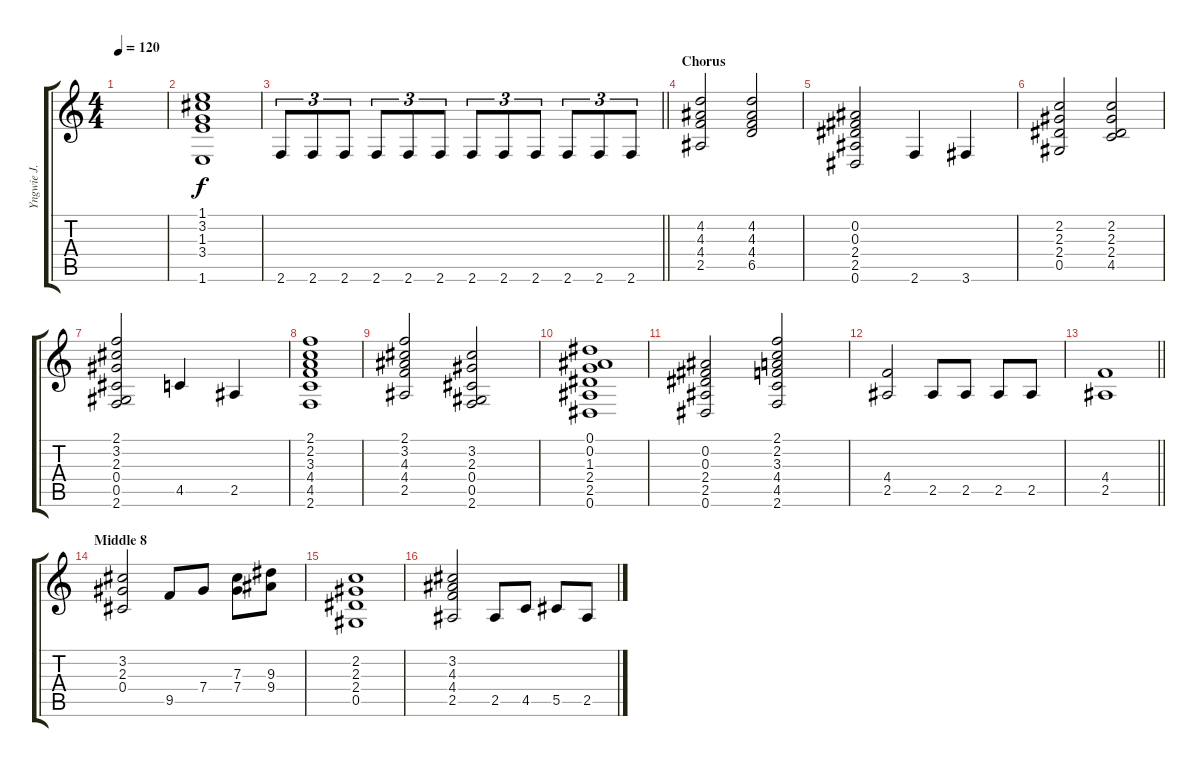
\track ("Yngwie J. Malmsteen" "Yngwie J. ") {instrument overdrivenguitar}
\staff {score tabs}
\tuning (Eb4 Bb3 Gb3 Db3 Ab2 Eb2) {hide}
\ts (4 4)
\tempo 120
\clef g2
\ks c
|
(1.1 3.2 1.3 3.4 1.6).1 |
\barLineRight lightlight
2.6.8{tu (3 2)} 2.6.8{tu (3 2)} 2.6.8{tu (3 2)} 2.6.8{tu (3 2)} 2.6.8{tu (3 2)} 2.6.8{tu (3 2)} 2.6.8{tu (3 2)} 2.6.8{tu (3 2)} 2.6.8{tu (3 2)} 2.6.8{tu (3 2)} 2.6.8{tu (3 2)} 2.6.8{tu (3 2)} |
\section ("" "Chorus")
(4.2 4.3 4.4 2.5).2 (4.2 4.3 4.4 6.5).2 |
(0.2 0.3 2.4 2.5 0.6).2 2.6.4 3.6.4 |
(2.2 2.3 2.4 0.5).2 (2.2 2.3 2.4 4.5).2 |
(2.1 3.2 2.3 0.4 0.5 2.6).2 4.5.4 2.5.4 |
(2.1 2.2 3.3 4.4 4.5 2.6).1 |
(2.1 3.2 4.3 4.4 2.5).2 (3.2 2.3 0.4 0.5 2.6).2 |
(0.1 0.2 1.3 2.4 2.5 0.6).1 |
(0.2 0.3 2.4 2.5 0.6).2 (2.1 2.2 3.3 4.4 4.5 2.6).2 |
(4.4 2.5).2 2.5.8 2.5.8 2.5.8 2.5.8 |
\barLineRight lightlight
(4.4 2.5).1 |
\section ("" "Middle 8")
(3.2 2.3 0.4).2 9.5.8 7.4.8 (7.3 7.4).8 (9.3 9.4).8 |
(2.2 2.3 2.4 0.5).1 |
(3.2 4.3 4.4 2.5).2 2.5.8 4.5.8 5.5.8 2.5.8
